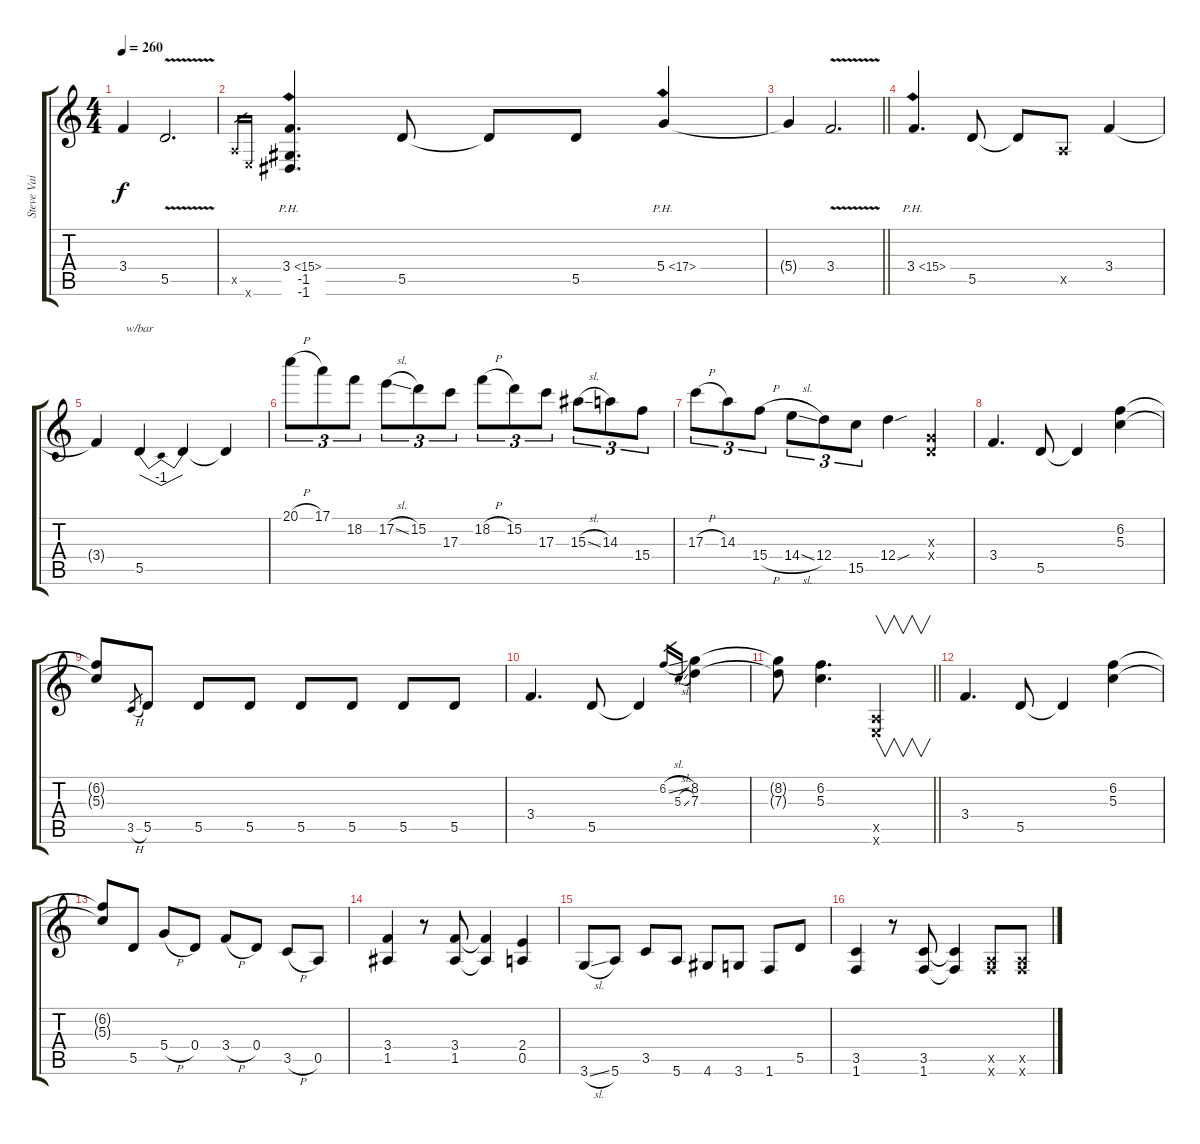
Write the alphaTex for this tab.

\track ("Steve Vai" "Steve Vai") {instrument distortionguitar}
\staff {score tabs}
\tuning (E4 B3 G3 D3 A2 E2) {hide}
\ts (4 4)
\tempo 260
\clef g2
\ks c
3.4{t}.4{dy f} 5.5{v}.2{d} |
0.5{x}.16{gr} 0.6{x}.16{gr} (3.4{ph 12} -1.5 -1.6).4{d} 5.5.8 5.5{t}.8 5.5.8 5.4{ph 12}.4 |
\barLineRight lightlight
5.4{t}.4 3.4{v}.2{d} |
3.4{ph 12}.4{d} 5.5.8 5.5{t}.8 0.5{x}.8 3.4.4 |
3.4{t}.4 5.5.4{tbe (dip default 0 0 30 -4 60 0)} 5.5{t}.4 5.5{t}.4 |
20.1{h}.8{tu (3 2)} 17.1.8{tu (3 2)} 18.2.8{tu (3 2)} 17.2{sl}.8{tu (3 2)} 15.2.8{tu (3 2)} 17.3.8{tu (3 2)} 18.2{h}.8{tu (3 2)} 15.2.8{tu (3 2)} 17.3.8{tu (3 2)} 15.3{sl}.8{tu (3 2)} 14.3.8{tu (3 2)} 15.4.8{tu (3 2)} |
17.3{h}.8{tu (3 2)} 14.3.8{tu (3 2)} 15.4{h}.8{tu (3 2)} 14.4{sl}.8{tu (3 2)} 12.4.8{tu (3 2)} 15.5.8{tu (3 2)} 12.4{sou}.4 (0.3{x} 0.4{x}).4 |
3.4.4{d} 5.5.8 5.5{t}.4 (6.2 5.3).4 |
(6.2{t} 5.3{t}).8 3.5{h}.8{gr} 5.5.8 5.5.8 5.5.8 5.5.8 5.5.8 5.5.8 5.5.8 |
3.4.4{d} 5.5.8 5.5{t}.4 6.2{sl}.16{gr} 5.3{sl}.16{gr} (8.2 7.3).4 |
\barLineRight lightlight
(8.2{t} 7.3{t}).8 (6.2 5.3).4{d} (0.5{x} 0.6{x}).2{v} |
3.4.4{d} 5.5.8 5.5{t}.4 (6.2 5.3).4 |
(6.2{t} 5.3{t}).8 5.5.8 5.4{h}.8 0.4.8 3.4{h}.8 0.4.8 3.5{h}.8 0.5.8 |
(3.4 1.5).4 r.8 (3.4 1.5).8 (3.4{t} 1.5{t}).4 (2.4 0.5).4 |
3.6{sl}.8 5.6.8 3.5.8 5.6.8 4.6.8 3.6.8 1.6.8 5.5.8 |
(3.5 1.6).4 r.8 (3.5 1.6).8 (3.5{t} 1.6{t}).4 (0.5{x} 1.6{x}).8 (0.5{x} 1.6{x}).8
